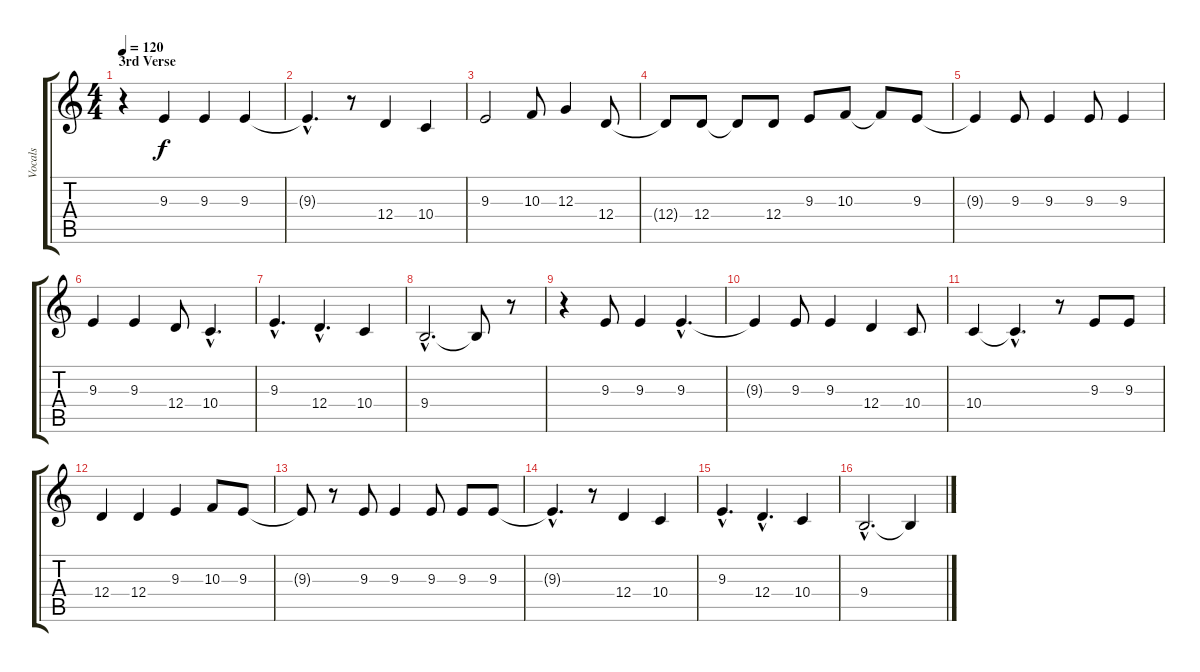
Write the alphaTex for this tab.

\track ("Vocals" "Vocals") {instrument cello}
\staff {score tabs}
\tuning (E4 B3 G3 D3 A2 E2) {hide}
\ts (4 4)
\section ("" "3rd Verse")
\tempo 120
\clef g2
\ks c
r.4{dy f} 9.3.4 9.3.4 9.3.4 |
9.3{hac t}.4{d} r.8 12.4.4 10.4.4 |
9.3.2 10.3.8 12.3.4 12.4.8 |
12.4{t}.8 12.4.8 12.4{t}.8 12.4.8 9.3.8 10.3.8 10.3{t}.8 9.3.8 |
9.3{t}.4 9.3.8 9.3.4 9.3.8 9.3.4 |
9.3.4 9.3.4 12.4.8 10.4{hac}.4{d} |
9.3{hac}.4{d} 12.4{hac}.4{d} 10.4.4 |
9.4{hac}.2{d} 9.4{t}.8 r.8 |
r.4 9.3.8 9.3.4 9.3{hac}.4{d} |
9.3{t}.4 9.3.8 9.3.4 12.4.4 10.4.8 |
10.4.4 10.4{hac t}.4{d} r.8 9.3.8 9.3.8 |
12.4.4 12.4.4 9.3.4 10.3.8 9.3.8 |
9.3{t}.8 r.8 9.3.8 9.3.4 9.3.8 9.3.8 9.3.8 |
9.3{hac t}.4{d} r.8 12.4.4 10.4.4 |
9.3{hac}.4{d} 12.4{hac}.4{d} 10.4.4 |
9.4{hac}.2{d} 9.4{t}.4
